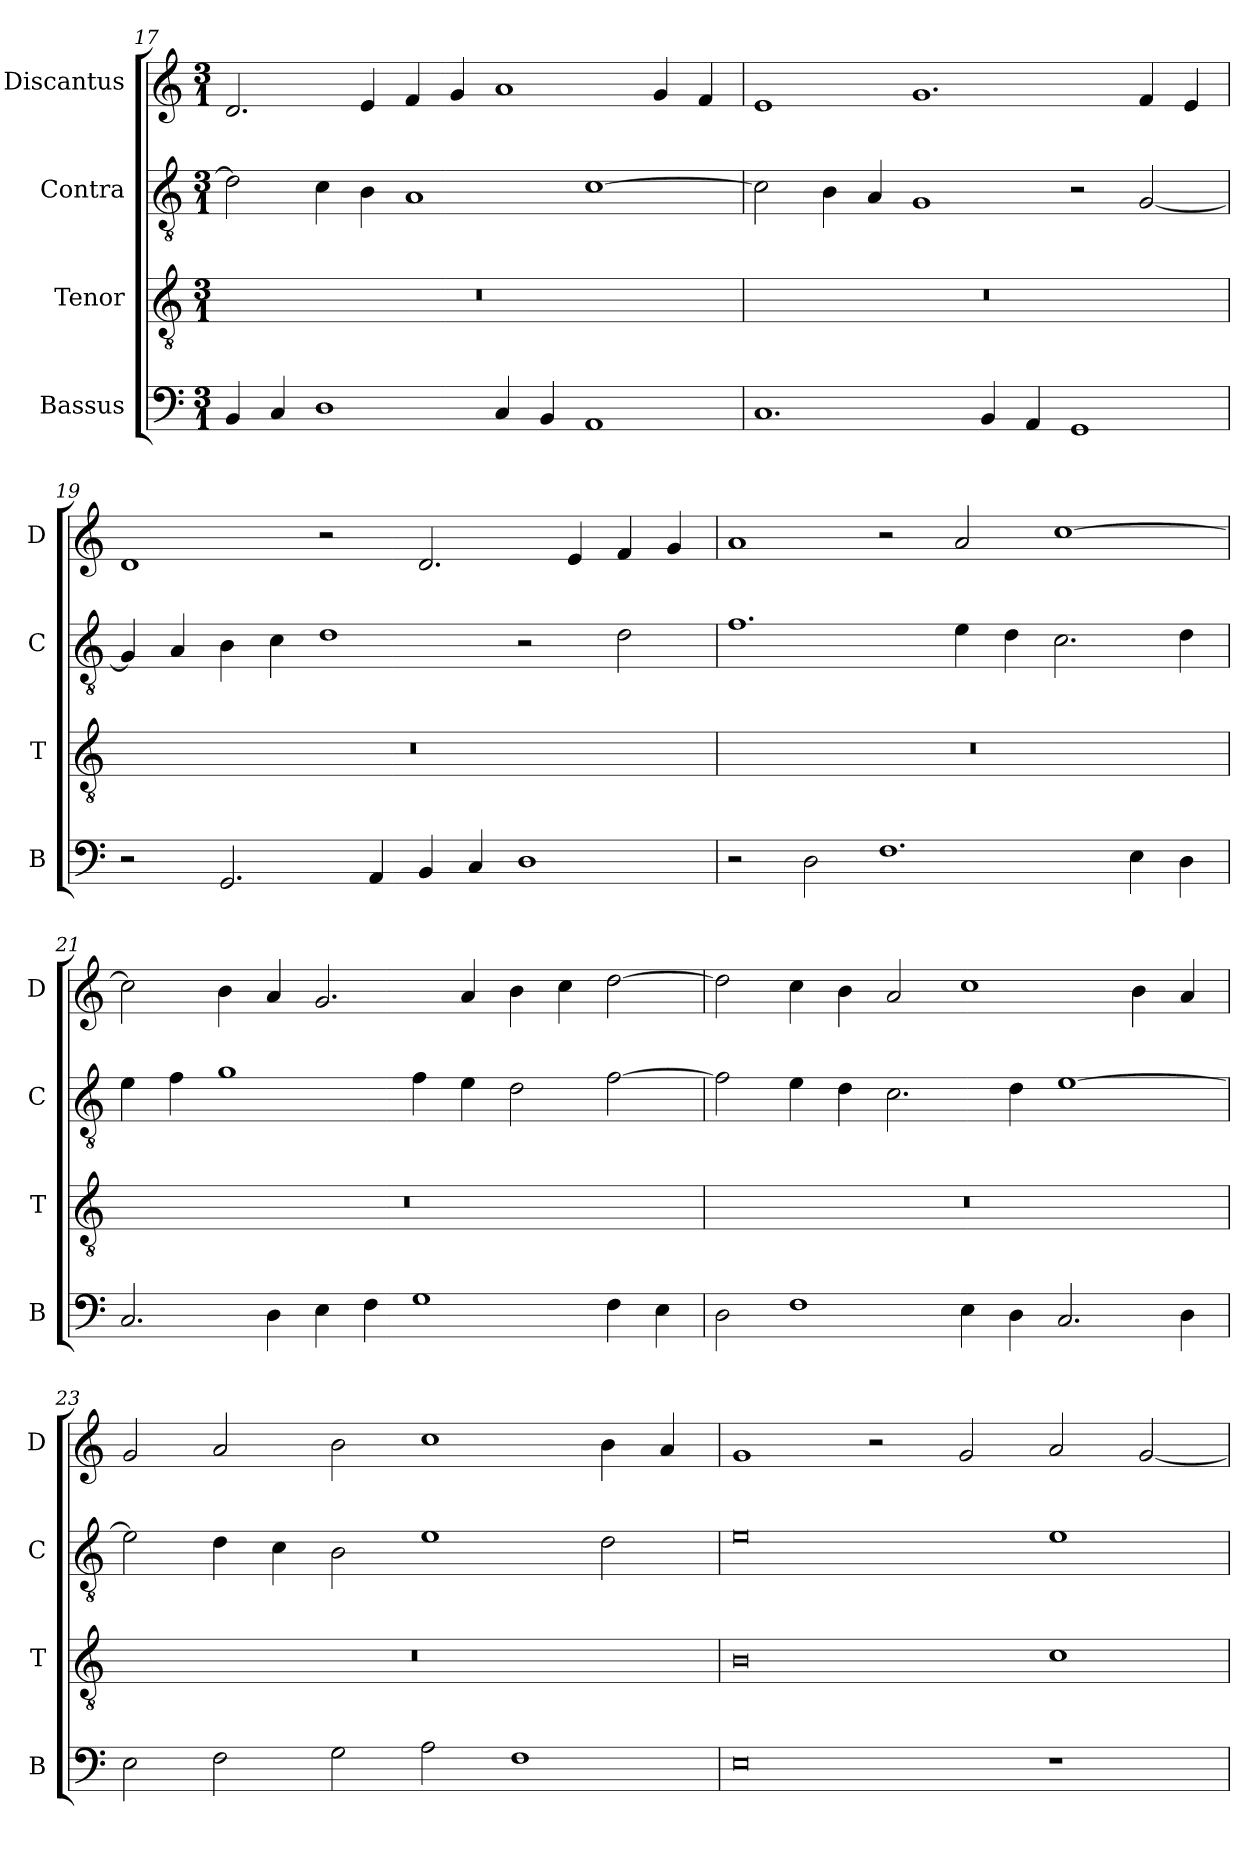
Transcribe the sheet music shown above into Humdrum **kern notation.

**kern	**kern	**kern	**kern
*part4	*part3	*part2	*part1
*staff4	*staff3	*staff2	*staff1
*I"Bassus	*I"Tenor	*I"Contra	*I"Discantus
*I'B	*I'T	*I'C	*I'D
*clefF4	*clefGv2	*clefGv2	*clefG2
*k[]	*k[]	*k[]	*k[]
*M3/1	*M3/1	*M3/1	*M3/1
=17	=17	=17	=17
4BB/	0.r	2d\]	2.d/
4C/	.	.	.
1D	.	4c\	.
.	.	4B\	4e/
.	.	1A	4f/
.	.	.	4g/
4C/	.	.	1a
4BB/	.	.	.
1AA	.	[1c	.
.	.	.	4g/
.	.	.	4f/
=18	=18	=18	=18
1.C	0.r	2c\]	1e
.	.	4B\	.
.	.	4A/	.
.	.	1G	1.g
4BB/	.	.	.
4AA/	.	.	.
1GG	.	2r	.
.	.	[2G/	4f/
.	.	.	4e/
=19	=19	=19	=19
2r	0.r	4G/]	1d
.	.	4A/	.
2.GG/	.	4B\	.
.	.	4c\	.
.	.	1d	2r
4AA/	.	.	.
4BB/	.	.	2.d/
4C/	.	.	.
1D	.	2r	.
.	.	.	4e/
.	.	2d\	4f/
.	.	.	4g/
=20	=20	=20	=20
2r	0.r	1.f	1a
2D\	.	.	.
1.F	.	.	2r
.	.	4e\	2a/
.	.	4d\	.
.	.	2.c\	[1cc
4E\	.	.	.
4D\	.	4d\	.
=21	=21	=21	=21
2.C/	0.r	4e\	2cc\]
.	.	4f\	.
.	.	1g	4b\
4D\	.	.	4a/
4E\	.	.	2.g/
4F\	.	.	.
1G	.	4f\	.
.	.	4e\	4a/
.	.	2d\	4b\
.	.	.	4cc\
4F\	.	[2f\	[2dd\
4E\	.	.	.
=22	=22	=22	=22
2D\	0.r	2f\]	2dd\]
1F	.	4e\	4cc\
.	.	4d\	4b\
.	.	2.c\	2a/
4E\	.	.	1cc
4D\	.	4d\	.
2.C/	.	[1e	.
.	.	.	4b\
4D\	.	.	4a/
=23	=23	=23	=23
2E\	0.r	2e\]	2g/
2F\	.	4d\	2a/
.	.	4c\	.
2G\	.	2B\	2b\
2A\	.	1e	1cc
1F	.	.	.
.	.	2d\	4b\
.	.	.	4a/
=24	=24	=24	=24
0E	0B	0e	1g
.	.	.	2r
.	.	.	2g/
1r	1c	1e	2a/
.	.	.	[2g/
=	=	=	=
*-	*-	*-	*-
